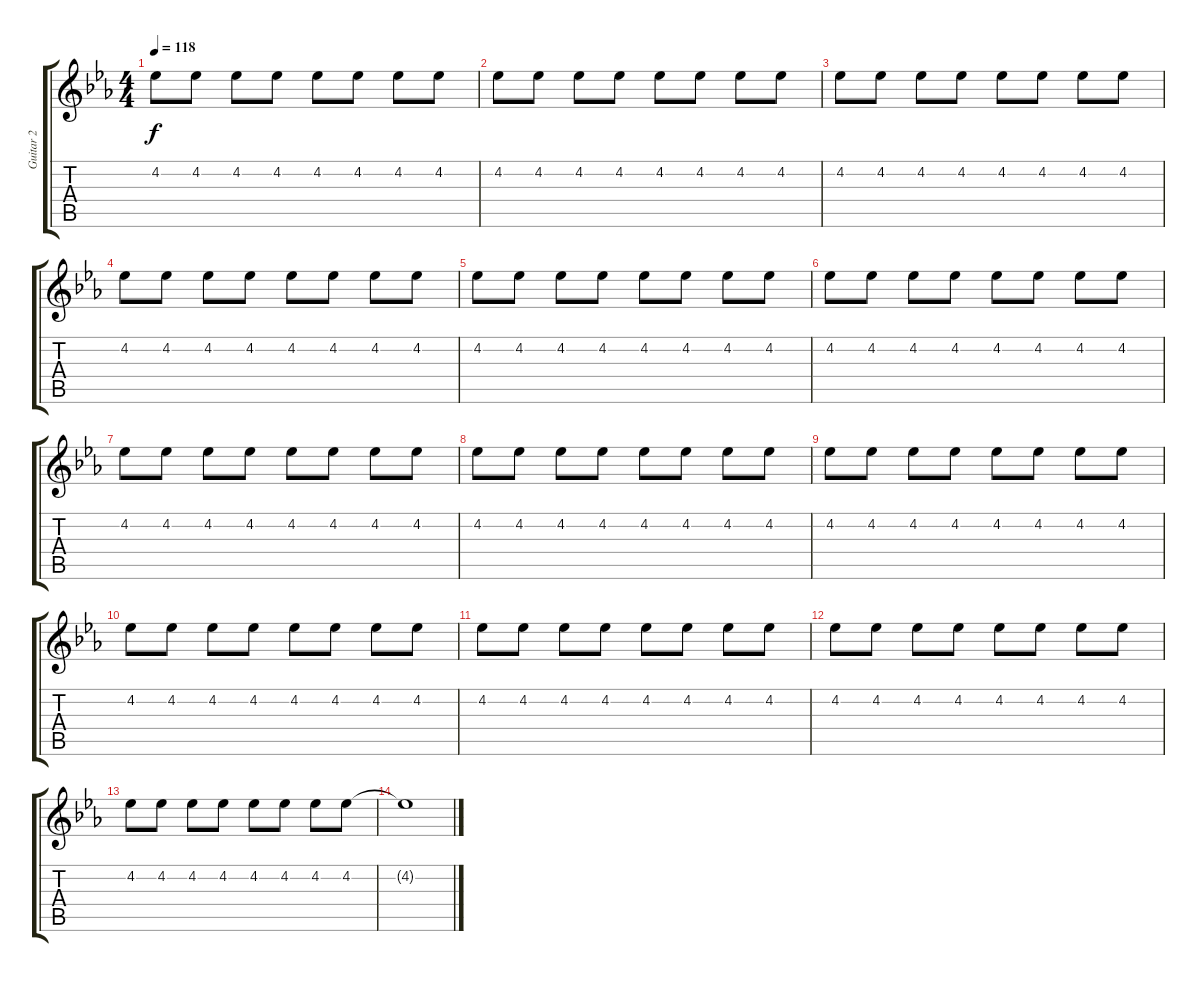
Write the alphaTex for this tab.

\track ("Guitar 2" "Guitar 2") {instrument electricguitarjazz}
\staff {score tabs}
\tuning (E4 B3 G3 D3 A2 E2) {hide}
\ts (4 4)
\tempo 118
\clef g2
\ks eb
4.2.8{dy f} 4.2.8 4.2.8 4.2.8 4.2.8 4.2.8 4.2.8 4.2.8 |
4.2.8 4.2.8 4.2.8 4.2.8 4.2.8 4.2.8 4.2.8 4.2.8 |
4.2.8 4.2.8 4.2.8 4.2.8 4.2.8 4.2.8 4.2.8 4.2.8 |
4.2.8 4.2.8 4.2.8 4.2.8 4.2.8 4.2.8 4.2.8 4.2.8 |
4.2.8 4.2.8 4.2.8 4.2.8 4.2.8 4.2.8 4.2.8 4.2.8 |
4.2.8 4.2.8 4.2.8 4.2.8 4.2.8 4.2.8 4.2.8 4.2.8 |
4.2.8 4.2.8 4.2.8 4.2.8 4.2.8 4.2.8 4.2.8 4.2.8 |
4.2.8 4.2.8 4.2.8 4.2.8 4.2.8 4.2.8 4.2.8 4.2.8 |
4.2.8 4.2.8 4.2.8 4.2.8 4.2.8 4.2.8 4.2.8 4.2.8 |
4.2.8 4.2.8 4.2.8 4.2.8 4.2.8 4.2.8 4.2.8 4.2.8 |
4.2.8 4.2.8 4.2.8 4.2.8 4.2.8 4.2.8 4.2.8 4.2.8 |
4.2.8 4.2.8 4.2.8 4.2.8 4.2.8 4.2.8 4.2.8 4.2.8 |
4.2.8 4.2.8 4.2.8 4.2.8 4.2.8 4.2.8 4.2.8 4.2.8 |
4.2{t}.1
